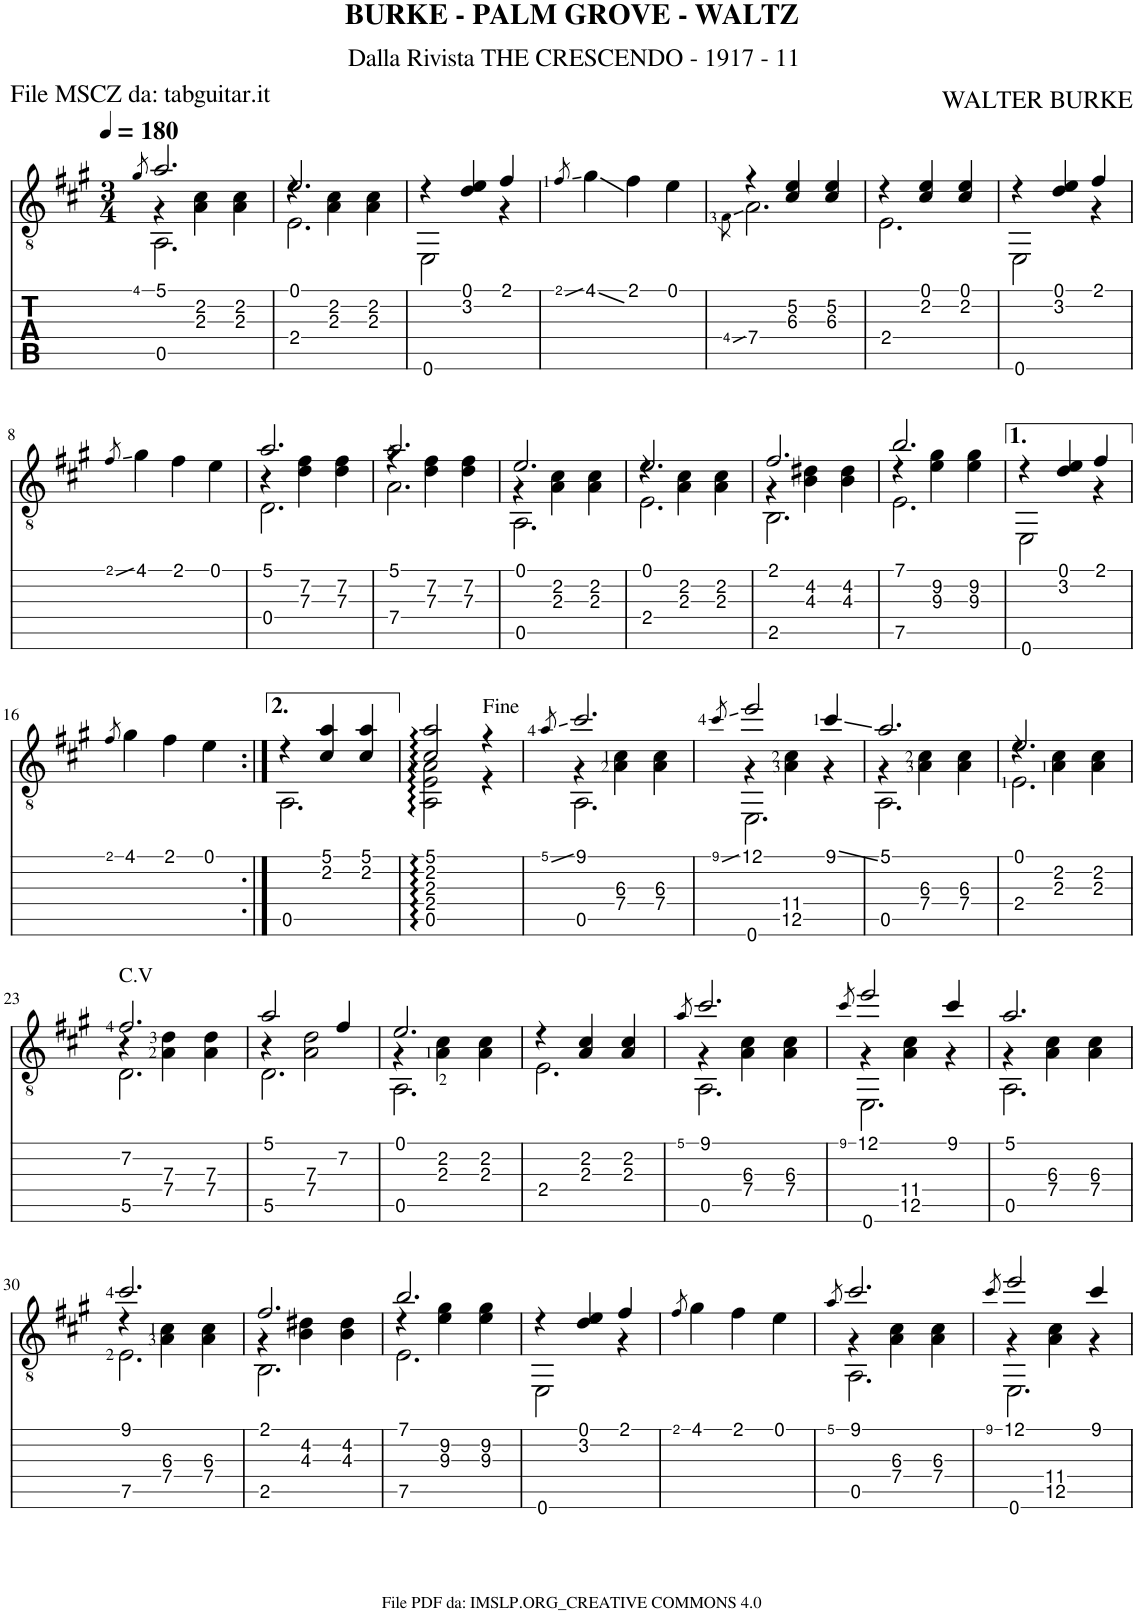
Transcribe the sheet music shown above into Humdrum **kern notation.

**kern	**kern
*part1	*part1
*staff2	*staff1
*I"Guitar	*
*I'Guit.	*
*stria6	*
*	*clefGv2
*k[f#c#g#]	*k[f#c#g#]
*M3/4	*M3/4
*MM180	*MM180
=1	=1
qg#	8qg#/
*^	*^
*	*^	*	*^
2.a	4r	2.AA	2.a/	4r	2.AA\
.	4A 4c#	.	.	4A\ 4c#\	.
.	4A 4c#	.	.	4A\ 4c#\	.
=2	=2	=2	=2	=2	=2
2.e	4r	2.E	2.e/	4r	2.E\
.	4A 4c#	.	.	4A\ 4c#\	.
.	4A 4c#	.	.	4A\ 4c#\	.
*	*v	*v	*	*	*
*	*	*	*v	*v
=3	=3	=3	=3
4r	2EE	4r	2EE\
4d 4e	.	4d/ 4e/	.
4f#	4r	4f#/	4r
*v	*v	*	*
*	*v	*v
=4	=4
qf#	8qf#/
4g#	4g#\
4f#	4f#\
4e	4e\
=5	=5
*^	*^
.	qF#	.	8qF#\
4r	2.A	4r	2.A\
4c# 4e	.	4c#/ 4e/	.
4c# 4e	.	4c#/ 4e/	.
=6	=6	=6	=6
4r	2.E	4r	2.E\
4c# 4e	.	4c#/ 4e/	.
4c# 4e	.	4c#/ 4e/	.
=7	=7	=7	=7
4r	2EE	4r	2EE\
4d 4e	.	4d/ 4e/	.
4f#	4r	4f#/	4r
*v	*v	*	*
*	*v	*v
!!LO:LB:g=z
=8	=8
qf#	8qf#/
4g#	4g#\
4f#	4f#\
4e	4e\
=9	=9
*^	*^
*	*^	*	*^
2.a	4r	2.D	2.a/	4r	2.D\
.	4d 4f#	.	.	4d\ 4f#\	.
.	4d 4f#	.	.	4d\ 4f#\	.
=10	=10	=10	=10	=10	=10
2.a	4r	2.A	2.a/	4r	2.A\
.	4d 4f#	.	.	4d\ 4f#\	.
.	4d 4f#	.	.	4d\ 4f#\	.
=11	=11	=11	=11	=11	=11
2.e	4r	2.AA	2.e/	4r	2.AA\
.	4A 4c#	.	.	4A\ 4c#\	.
.	4A 4c#	.	.	4A\ 4c#\	.
=12	=12	=12	=12	=12	=12
2.e	4r	2.E	2.e/	4r	2.E\
.	4A 4c#	.	.	4A\ 4c#\	.
.	4A 4c#	.	.	4A\ 4c#\	.
=13	=13	=13	=13	=13	=13
2.f#	4r	2.BB	2.f#/	4r	2.BB\
.	4B 4d#	.	.	4B\ 4d#X\	.
.	4B 4d#	.	.	4B\ 4d#\	.
=14	=14	=14	=14	=14	=14
2.b	4r	2.E	2.b/	4r	2.E\
.	4e 4g#	.	.	4e\ 4g#\	.
.	4e 4g#	.	.	4e\ 4g#\	.
*	*v	*v	*	*	*
*	*	*	*v	*v
=15	=15	=15	=15
4r	2EE	4r	2EE\
4d 4e	.	4d/ 4e/	.
4f#	4r	4f#/	4r
*v	*v	*	*
*	*v	*v
!!LO:LB:g=z
=16	=16
qf#	8qf#/
4g#	4g#\
4f#	4f#\
4e	4e\
=17:|!	=17:|!
*^	*^
4r	2.AA	4r	2.AA\
4c# 4a	.	4c#/ 4a/	.
4c# 4a	.	4c#/ 4a/	.
=18	=18	=18	=18
2c# 2a	2AA 2E 2A	2c#/ 2a/	2AA\ 2E\ 2A\
4r	4r	4r	4r
*v	*v	*	*
*	*v	*v
=19	=19
qa	8qa/
*^	*^
*	*^	*	*^
2.cc#	4r	2.AA	2.cc#/	4r	2.AA\
.	4A 4c#	.	.	4A\ 4c#\	.
.	4A 4c#	.	.	4A\ 4c#\	.
=20	=20	=20	=20	=20	=20
qcc#	.	.	8qcc#/	.	.
2ee	4r	2.EE	2ee/	4r	2.EE\
.	4A 4c#	.	.	4A\ 4c#\	.
4cc#	4r	.	4cc#/	4r	.
=21	=21	=21	=21	=21	=21
2.a	4r	2.AA	2.a/	4r	2.AA\
.	4A 4c#	.	.	4A\ 4c#\	.
.	4A 4c#	.	.	4A\ 4c#\	.
=22	=22	=22	=22	=22	=22
2.e	4r	2.E	2.e/	4r	2.E\
.	4A 4c#	.	.	4A\ 4c#\	.
.	4A 4c#	.	.	4A\ 4c#\	.
!!LO:LB:g=z	!!	!!
=23	=23	=23	=23	=23	=23
!	!	!	!LO:TX:a:t=C.V	!	!
2.f#	4r	2.D	2.f#/	4r	2.D\
.	4A 4d	.	.	4A\ 4d\	.
.	4A 4d	.	.	4A\ 4d\	.
=24	=24	=24	=24	=24	=24
2a	4r	2.D	2a/	4r	2.D\
.	2A 2d	.	.	2A\ 2d\	.
4f#	.	.	4f#/	.	.
=25	=25	=25	=25	=25	=25
2.e	4r	2.AA	2.e/	4r	2.AA\
.	4A 4c#	.	.	4A\ 4c#\	.
.	4A 4c#	.	.	4A\ 4c#\	.
*	*v	*v	*	*	*
*	*	*	*v	*v
=26	=26	=26	=26
4r	2.E	4r	2.E\
4A 4c#	.	4A/ 4c#/	.
4A 4c#	.	4A/ 4c#/	.
*v	*v	*	*
*	*v	*v
=27	=27
qa	8qa/
*^	*^
*	*^	*	*^
2.cc#	4r	2.AA	2.cc#/	4r	2.AA\
.	4A 4c#	.	.	4A\ 4c#\	.
.	4A 4c#	.	.	4A\ 4c#\	.
=28	=28	=28	=28	=28	=28
qcc#	.	.	8qcc#/	.	.
2ee	4r	2.EE	2ee/	4r	2.EE\
.	4A 4c#	.	.	4A\ 4c#\	.
4cc#	4r	.	4cc#/	4r	.
=29	=29	=29	=29	=29	=29
2.a	4r	2.AA	2.a/	4r	2.AA\
.	4A 4c#	.	.	4A\ 4c#\	.
.	4A 4c#	.	.	4A\ 4c#\	.
!!LO:LB:g=z	!!	!!
=30	=30	=30	=30	=30	=30
2.cc#	4r	2.E	2.cc#/	4r	2.E\
.	4A 4c#	.	.	4A\ 4c#\	.
.	4A 4c#	.	.	4A\ 4c#\	.
=31	=31	=31	=31	=31	=31
2.f#	4r	2.BB	2.f#/	4r	2.BB\
.	4B 4d#	.	.	4B\ 4d#X\	.
.	4B 4d#	.	.	4B\ 4d#\	.
=32	=32	=32	=32	=32	=32
2.b	4r	2.E	2.b/	4r	2.E\
.	4e 4g#	.	.	4e\ 4g#\	.
.	4e 4g#	.	.	4e\ 4g#\	.
*	*v	*v	*	*	*
*	*	*	*v	*v
=33	=33	=33	=33
4r	2EE	4r	2EE\
4d 4e	.	4d/ 4e/	.
4f#	4r	4f#/	4r
*v	*v	*	*
*	*v	*v
=34	=34
qf#	8qf#/
4g#	4g#\
4f#	4f#\
4e	4e\
=35	=35
qa	8qa/
*^	*^
*	*^	*	*^
2.cc#	4r	2.AA	2.cc#/	4r	2.AA\
.	4A 4c#	.	.	4A\ 4c#\	.
.	4A 4c#	.	.	4A\ 4c#\	.
=36	=36	=36	=36	=36	=36
qcc#	.	.	8qcc#/	.	.
2ee	4r	2.EE	2ee/	4r	2.EE\
.	4A 4c#	.	.	4A\ 4c#\	.
4cc#	4r	.	4cc#/	4r	.
*v	*v	*v	*	*	*
*	*v	*v	*v
=	=
*-	*-
